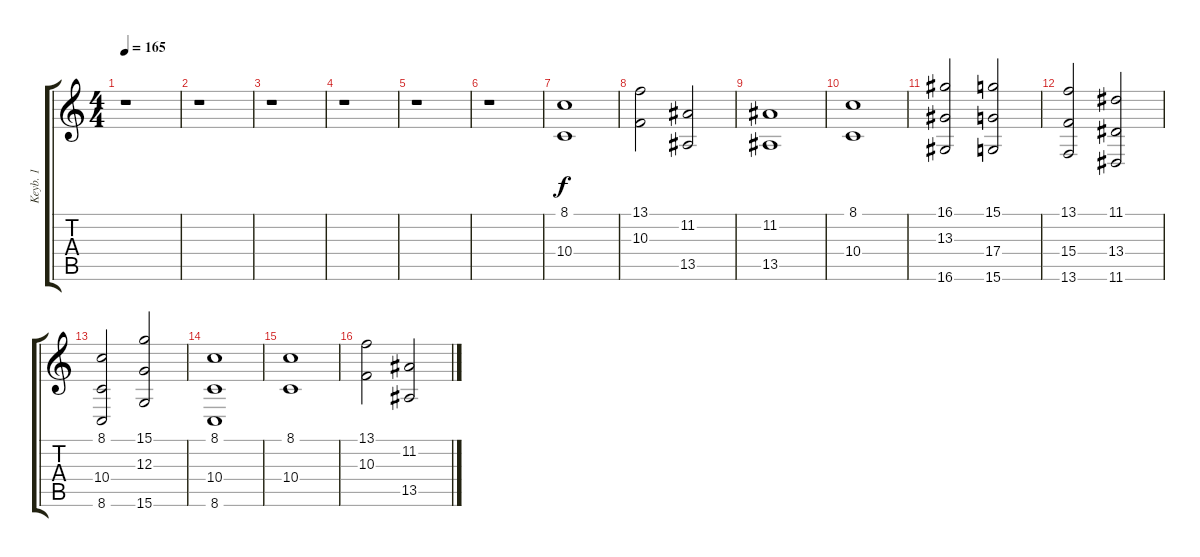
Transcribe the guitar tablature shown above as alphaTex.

\track ("Keyb. 1" "Keyb. 1") {instrument synthstrings1}
\staff {score tabs}
\tuning (E4 B3 G3 D3 A2 E2) {hide}
\ts (4 4)
\tempo 165
\clef g2
\ks c
r.1{dy f} |
r.1 |
r.1 |
r.1 |
r.1 |
r.1 |
(8.1 10.4).1 |
(13.1 10.3).2 (11.2 13.5).2 |
(11.2 13.5).1 |
(8.1 10.4).1 |
(16.1 13.3 16.6).2 (15.1 17.4 15.6).2 |
(13.1 15.4 13.6).2 (11.1 13.4 11.6).2 |
(8.1 10.4 8.6).2 (15.1 12.3 15.6).2 |
(8.1 10.4 8.6).1 |
(8.1 10.4).1 |
(13.1 10.3).2 (11.2 13.5).2
